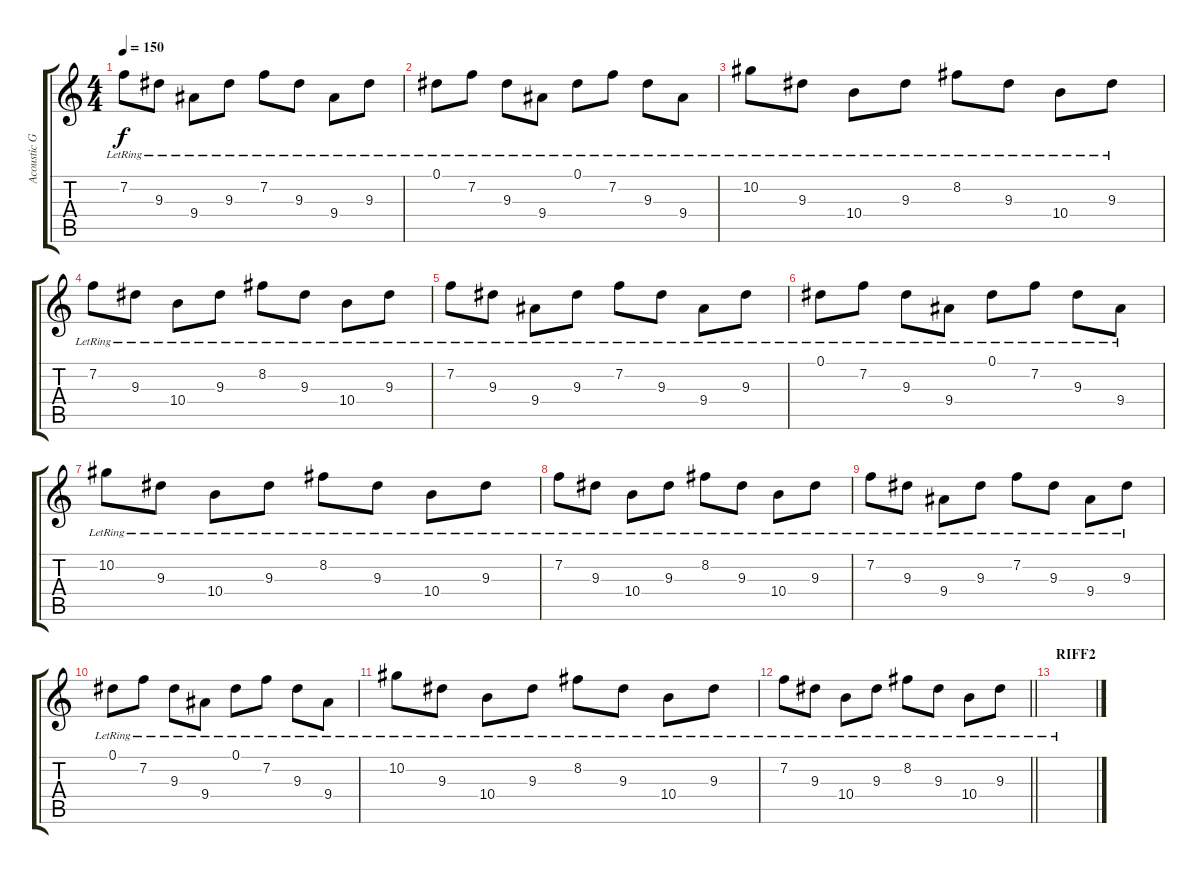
\track ("Acoustic G" "Acoustic G") {instrument acousticguitarnylon}
\staff {score tabs}
\tuning (Eb4 Bb3 Gb3 Db3 Ab2 Eb2) {hide}
\ts (4 4)
\tempo 150
\clef g2
\ks c
7.2{lr}.8{dy f} 9.3{lr}.8 9.4{lr}.8 9.3{lr}.8 7.2{lr}.8 9.3{lr}.8 9.4{lr}.8 9.3{lr}.8 |
0.1{lr}.8 7.2{lr}.8 9.3{lr}.8 9.4{lr}.8 0.1{lr}.8 7.2{lr}.8 9.3{lr}.8 9.4{lr}.8 |
10.2{lr}.8 9.3{lr}.8 10.4{lr}.8 9.3{lr}.8 8.2{lr}.8 9.3{lr}.8 10.4{lr}.8 9.3{lr}.8 |
7.2{lr}.8 9.3{lr}.8 10.4{lr}.8 9.3{lr}.8 8.2{lr}.8 9.3{lr}.8 10.4{lr}.8 9.3{lr}.8 |
7.2{lr}.8 9.3{lr}.8 9.4{lr}.8 9.3{lr}.8 7.2{lr}.8 9.3{lr}.8 9.4{lr}.8 9.3{lr}.8 |
0.1{lr}.8 7.2{lr}.8 9.3{lr}.8 9.4{lr}.8 0.1{lr}.8 7.2{lr}.8 9.3{lr}.8 9.4{lr}.8 |
10.2{lr}.8 9.3{lr}.8 10.4{lr}.8 9.3{lr}.8 8.2{lr}.8 9.3{lr}.8 10.4{lr}.8 9.3{lr}.8 |
7.2{lr}.8 9.3{lr}.8 10.4{lr}.8 9.3{lr}.8 8.2{lr}.8 9.3{lr}.8 10.4{lr}.8 9.3{lr}.8 |
7.2{lr}.8 9.3{lr}.8 9.4{lr}.8 9.3{lr}.8 7.2{lr}.8 9.3{lr}.8 9.4{lr}.8 9.3{lr}.8 |
0.1{lr}.8 7.2{lr}.8 9.3{lr}.8 9.4{lr}.8 0.1{lr}.8 7.2{lr}.8 9.3{lr}.8 9.4{lr}.8 |
10.2{lr}.8 9.3{lr}.8 10.4{lr}.8 9.3{lr}.8 8.2{lr}.8 9.3{lr}.8 10.4{lr}.8 9.3{lr}.8 |
\barLineRight lightlight
7.2{lr}.8 9.3{lr}.8 10.4{lr}.8 9.3{lr}.8 8.2{lr}.8 9.3{lr}.8 10.4{lr}.8 9.3{lr}.8 |
\section ("" "RIFF2")
